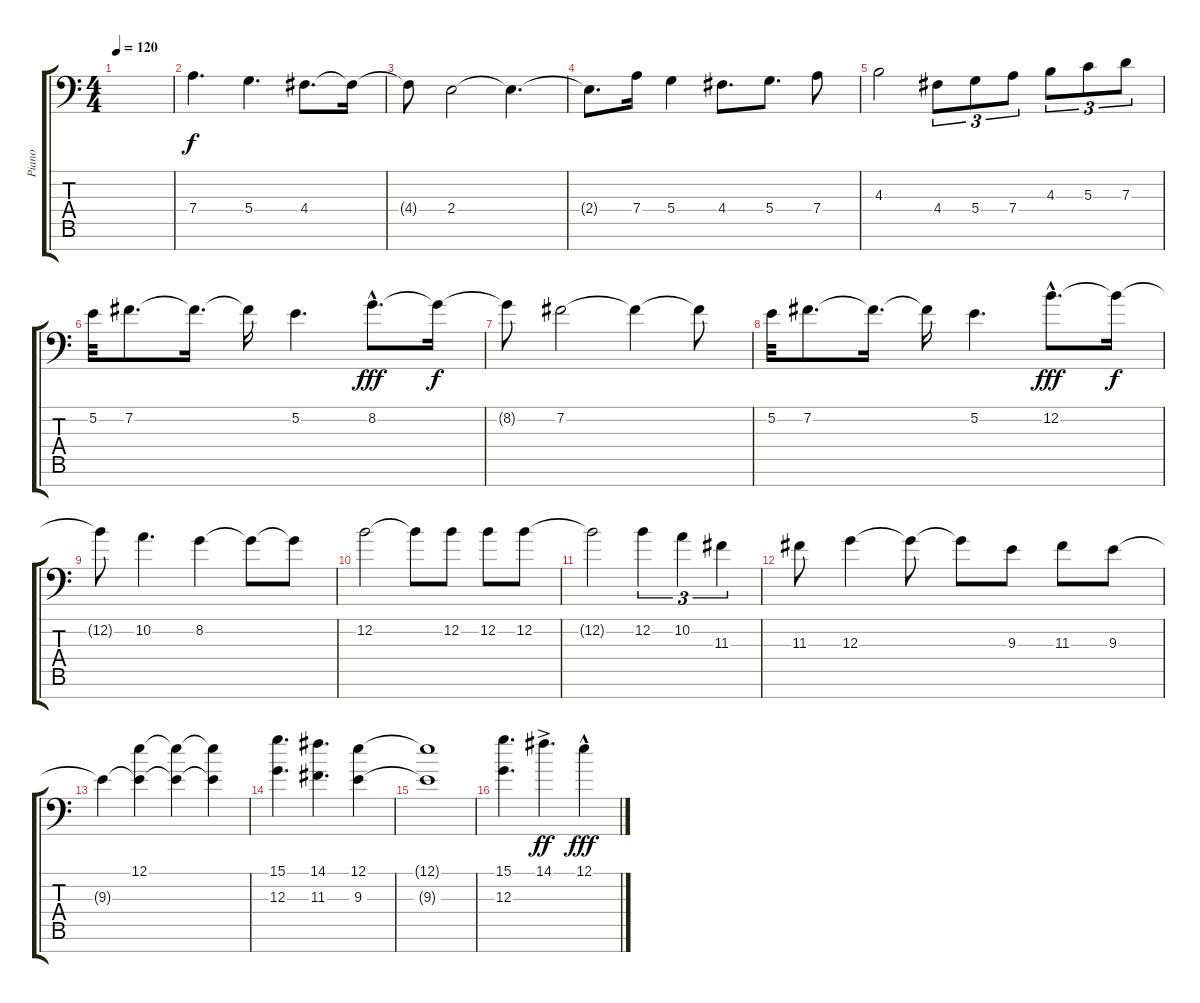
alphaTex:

\track ("Piano" "Piano") {instrument brightacousticpiano}
\staff {score tabs}
\tuning (E4 B3 G3 D3 A2 E2 A1) {hide}
\ts (4 4)
\tempo 120
\clef f4
\ks c
|
7.4.4{d} 5.4.4{d} 4.4.8{d} 4.4{t}.16 |
4.4{t}.8 2.4.2 2.4{t}.4{d} |
2.4{t}.8{d} 7.4.16 5.4.4 4.4.8{d} 5.4.8{d} 7.4.8 |
4.3.2 4.4.8{tu (3 2)} 5.4.8{tu (3 2)} 7.4.8{tu (3 2)} 4.3.8{tu (3 2)} 5.3.8{tu (3 2)} 7.3.8{tu (3 2)} |
5.2.32 7.2.8{d} 7.2{t}.16{d} 7.2{t}.16 5.2.4{d} 8.2{hac}.8{d dy fff} 8.2{t}.16{dy f} |
8.2{t}.8 7.2.2 7.2{t}.4 7.2{t}.8 |
5.2.32 7.2.8{d} 7.2{t}.16{d} 7.2{t}.16 5.2.4{d} 12.2{hac}.8{d dy fff} 12.2{t}.16{dy f} |
12.2{t}.8 10.2.4{d} 8.2.4 8.2{t}.8 8.2{t}.8 |
12.2.2 12.2{t}.8 12.2.8 12.2.8 12.2.8 |
12.2{t}.2 12.2.4{tu (3 2)} 10.2.4{tu (3 2)} 11.3.4{tu (3 2)} |
11.3.8 12.3.4 12.3{t}.8 12.3{t}.8 9.3.8 11.3.8 9.3.8 |
9.3{t}.4 (12.1 9.3{t}).4 (12.1{t} 9.3{t}).4 (12.1{t} 9.3{t}).4 |
(15.1 12.3).4{d} (14.1 11.3).4{d} (12.1 9.3).4 |
(12.1{t} 9.3{t}).1 |
(15.1 12.3).4{d} 14.1{ac}.4{d dy ff} 12.1{hac}.4{dy fff}
